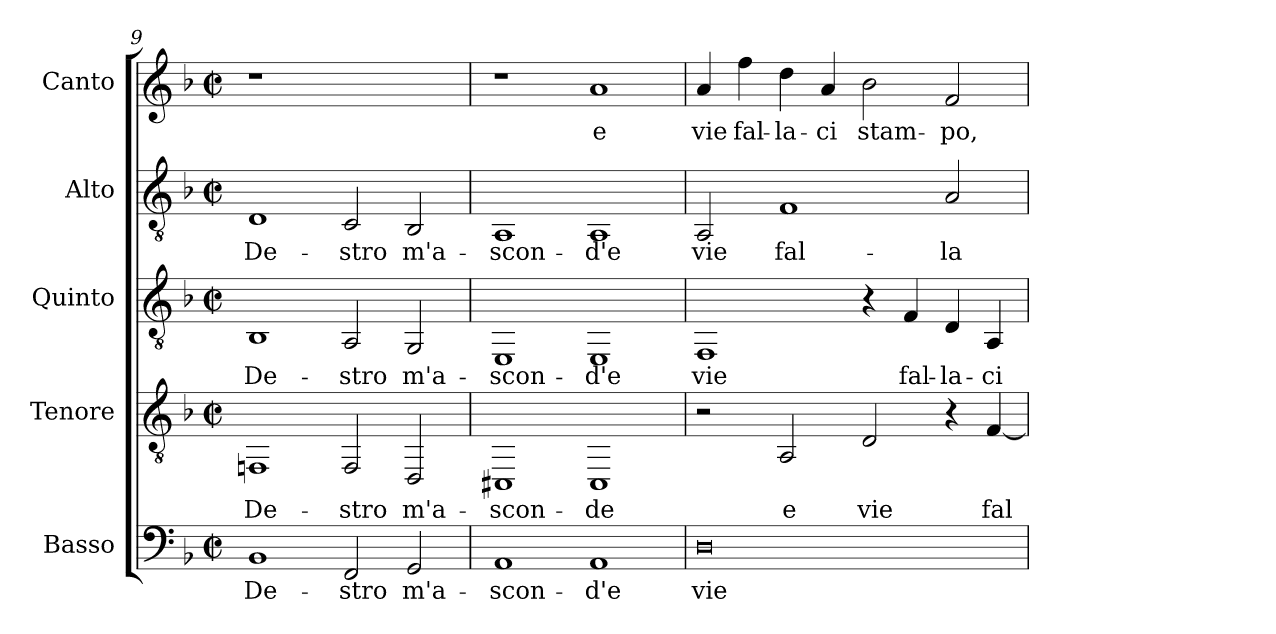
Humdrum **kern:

**kern	**text	**kern	**text	**kern	**text	**kern	**text	**kern	**text
*part5	*part5	*part4	*part4	*part3	*part3	*part2	*part2	*part1	*part1
*staff5	*staff5	*staff4	*staff4	*staff3	*staff3	*staff2	*staff2	*staff1	*staff1
*I"Basso	*	*I"Tenore	*	*I"Quinto	*	*I"Alto	*	*I"Canto	*
*I'B	*	*I'T	*	*I'Q	*	*I'A	*	*I'C	*
*clefF4	*	*clefGv2	*	*clefGv2	*	*clefGv2	*	*clefG2	*
*k[b-]	*	*k[b-]	*	*k[b-]	*	*k[b-]	*	*k[b-]	*
*F:	*	*F:	*	*F:	*	*F:	*	*F:	*
*M2/2	*	*M2/2	*	*M2/2	*	*M2/2	*	*M2/2	*
*met(c|)	*	*met(c|)	*	*met(c|)	*	*met(c|)	*	*met(c|)	*
=9	=9	=9	=9	=9	=9	=9	=9	=9	=9
!	!LO:LY:b:color=#000000	!	!	!	!	!	!	!	!
!	!	!	!LO:LY:b:color=#000000	!	!	!	!	!	!
!	!	!	!	!	!LO:LY:b:color=#000000	!	!	!	!
!	!	!	!	!	!	!	!LO:LY:b:color=#000000	!LO:N:vis=1	!
1BB-i	De-	1FFni	De-	1BB-i	De-	1Di	De-	1r	.
!	!LO:LY:b:color=#000000	!	!	!	!	!	!	!	!
!	!	!	!LO:LY:b:color=#000000	!	!	!	!	!	!
!	!	!	!	!	!LO:LY:b:color=#000000	!	!	!	!
!	!	!	!	!	!	!	!LO:LY:b:color=#000000	!	!
2FFi/	-stro	2FFi/	-stro	2AAi/	-stro	2Ci/	-stro	1ryy	.
!	!LO:LY:b:color=#000000	!	!	!	!	!	!	!	!
!	!	!	!LO:LY:b:color=#000000	!	!	!	!	!	!
!	!	!	!	!	!LO:LY:b:color=#000000	!	!	!	!
!	!	!	!	!	!	!	!LO:LY:b:color=#000000	!	!
2GGi/	m'a-	2DDi/	m'a-	2GGi/	m'a-	2BB-i/	m'a-	.	.
=10	=10	=10	=10	=10	=10	=10	=10	=10	=10
!	!LO:LY:b:color=#000000	!	!	!	!	!	!	!	!
!	!	!	!LO:LY:b:color=#000000	!	!	!	!	!	!
!	!	!	!	!	!LO:LY:b:color=#000000	!	!	!	!
!	!	!	!	!	!	!	!LO:LY:b:color=#000000	!	!
1AAi	-scon-	1CC#Xi	-scon-	1EEi	-scon-	1AAi	-scon-	1r	.
!	!LO:LY:b:color=#000000	!	!	!	!	!	!	!	!
!	!	!	!LO:LY:b:color=#000000	!	!	!	!	!	!
!	!	!	!	!	!LO:LY:b:color=#000000	!	!	!	!
!	!	!	!	!	!	!	!LO:LY:b:color=#000000	!	!
!	!	!	!	!	!	!	!	!	!LO:LY:b:color=#000000
1AAi	-d'e	1CC#i	-de	1EEi	-d'e	1AAi	-d'e	1ai	e
!!LO:PB:g=z
=11	=11	=11	=11	=11	=11	=11	=11	=11	=11
!	!LO:LY:b:color=#000000	!	!	!	!	!	!	!	!
!	!	!	!	!	!LO:LY:b:color=#000000	!	!	!	!
!	!	!	!	!	!	!	!LO:LY:b:color=#000000	!	!
!	!	!	!	!	!	!	!	!	!LO:LY:b:color=#000000
0Di	vie	2r	.	1FFi	vie	2AAi/	vie	4ai/	vie
!	!	!	!	!	!	!	!	!	!LO:LY:b:color=#000000
.	.	.	.	.	.	.	.	4ffi\	fal-
!	!	!	!LO:LY:b:color=#000000	!	!	!	!	!	!
!	!	!	!	!	!	!	!LO:LY:b:color=#000000	!	!
!	!	!	!	!	!	!	!	!	!LO:LY:b:color=#000000
.	.	2AAi/	e	.	.	1Fi	fal-	4ddi\	-la-
!	!	!	!	!	!	!	!	!	!LO:LY:b:color=#000000
.	.	.	.	.	.	.	.	4ai/	-ci
!	!	!	!LO:LY:b:color=#000000	!	!	!	!	!	!
!	!	!	!	!	!	!	!	!	!LO:LY:b:color=#000000
.	.	2Di/	vie	4r	.	.	.	2b-i\	stam-
!	!	!	!	!	!LO:LY:b:color=#000000	!	!	!	!
.	.	.	.	4Fi/	fal-	.	.	.	.
!	!	!	!	!	!LO:LY:b:color=#000000	!	!	!	!
!	!	!	!	!	!	!	!LO:LY:b:color=#000000	!	!
!	!	!	!	!	!	!	!	!	!LO:LY:b:color=#000000
.	.	4r	.	4Di/	-la-	2Ai/	-la-	2fi/	-po,
!	!	!	!LO:LY:b:color=#000000	!	!	!	!	!	!
!	!	!	!	!	!LO:LY:b:color=#000000	!	!	!	!
.	.	[<4Fi/	fal-	4AAi/	-ci	.	.	.	.
=	=	=	=	=	=	=	=	=	=
*-	*-	*-	*-	*-	*-	*-	*-	*-	*-
